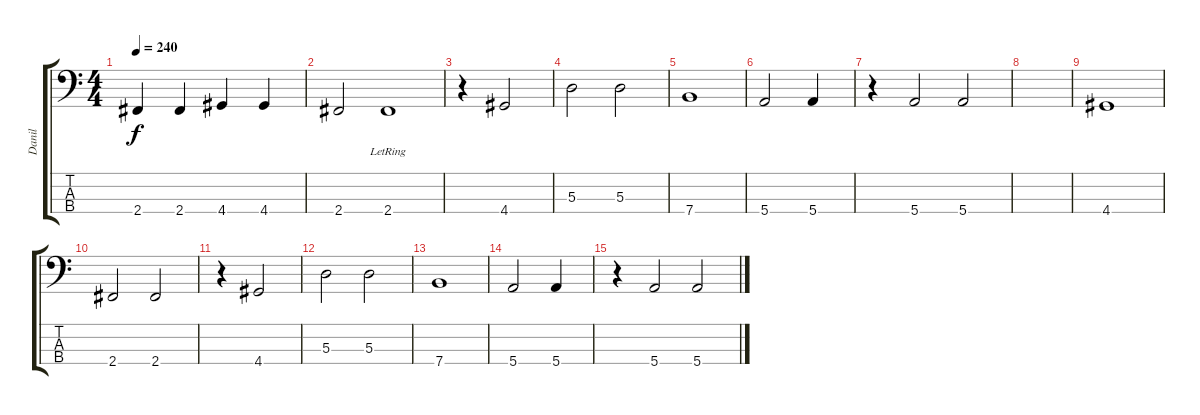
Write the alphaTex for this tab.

\track ("Danil" "Danil") {instrument electricbasspick}
\staff {score tabs}
\tuning (G2 D2 A1 E1) {hide}
\ts (4 4)
\tempo 240
\clef f4
\ks c
2.4.4{dy f} 2.4.4 4.4.4 4.4.4 |
2.4.2 2.4{lr}.1 |
r.4 4.4.2 |
5.3.2 5.3.2 |
7.4.1 |
5.4.2 5.4.4 |
r.4 5.4.2 5.4.2 |
|
4.4.1 |
2.4.2 2.4.2 |
r.4 4.4.2 |
5.3.2 5.3.2 |
7.4.1 |
5.4.2 5.4.4 |
r.4 5.4.2 5.4.2
